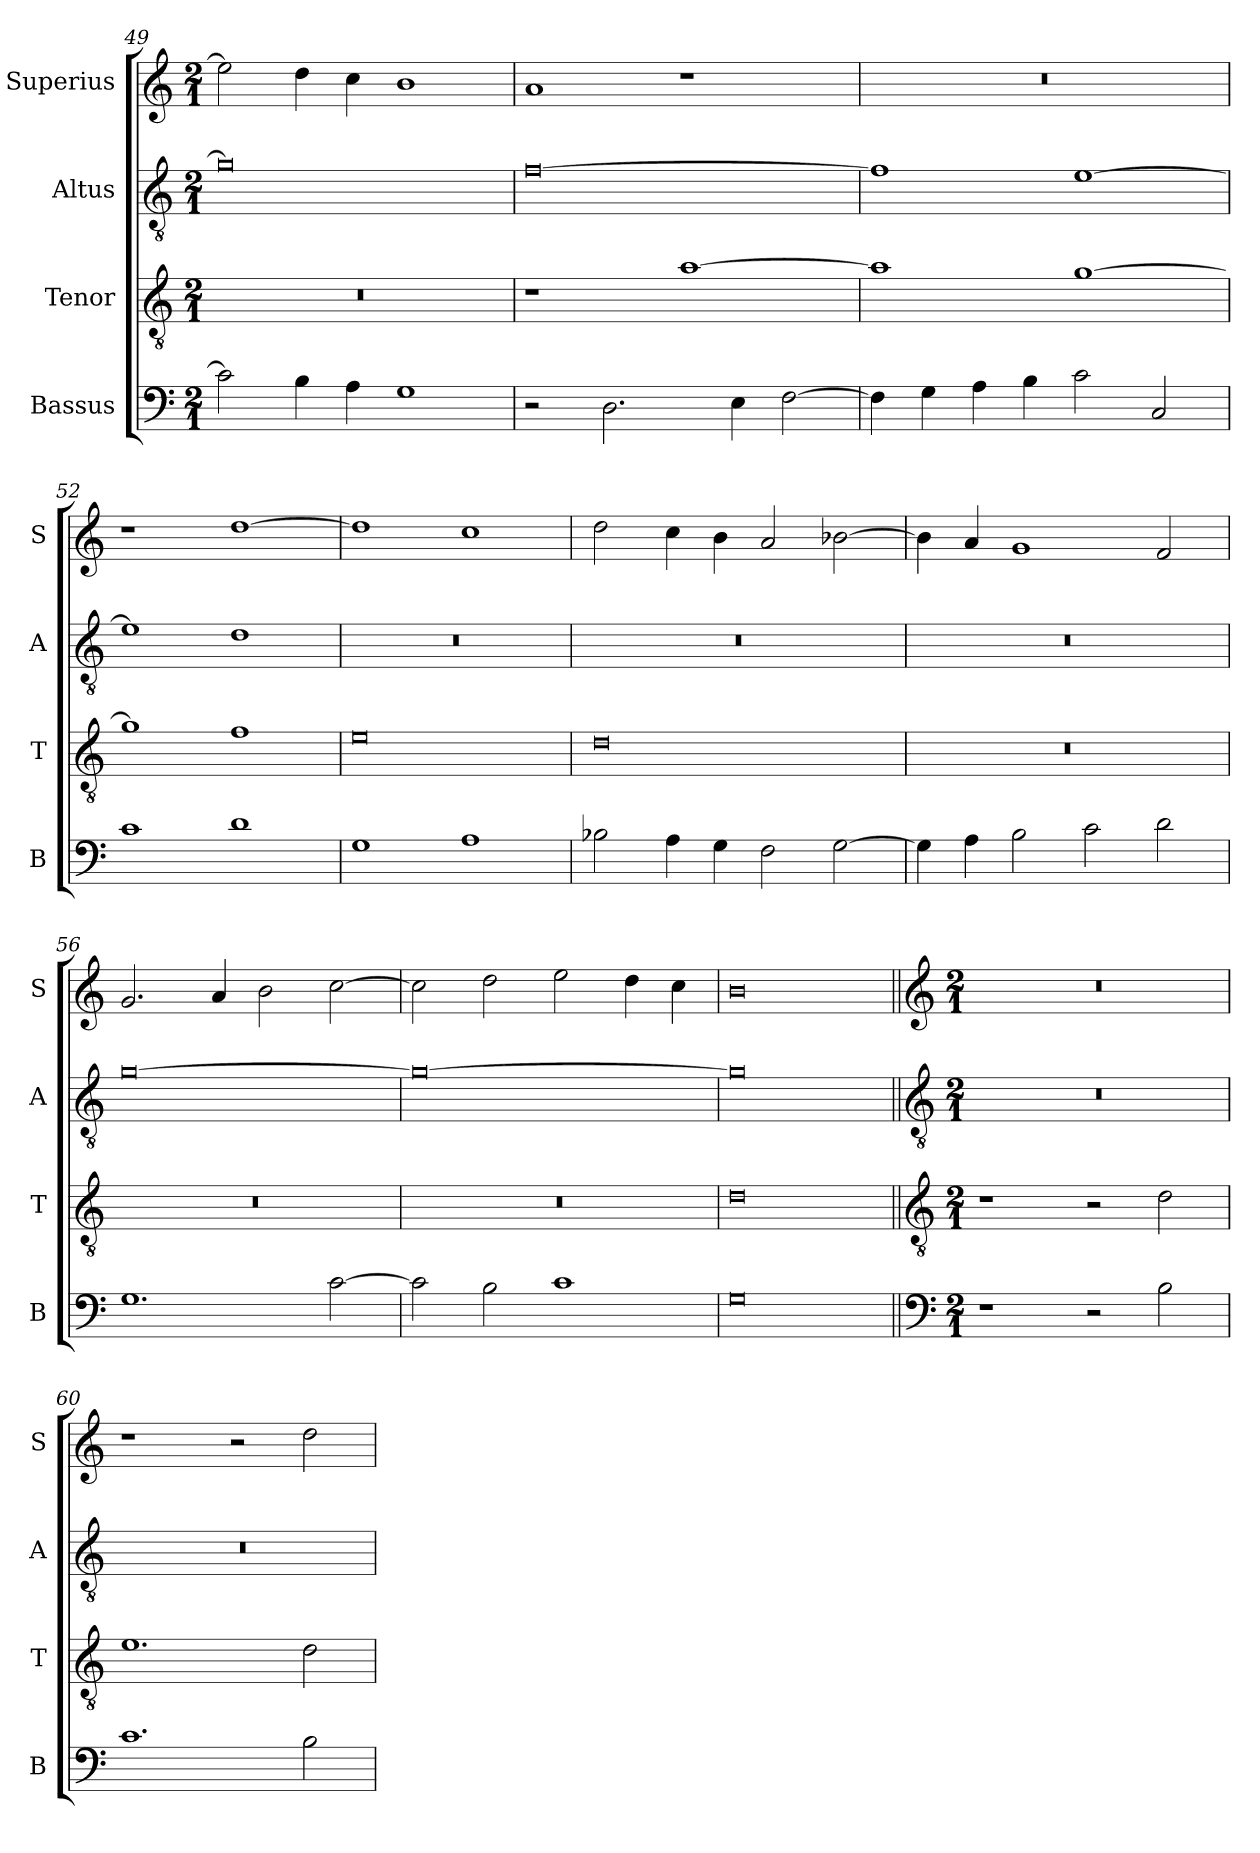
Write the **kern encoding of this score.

**kern	**kern	**kern	**kern
*part4	*part3	*part2	*part1
*staff4	*staff3	*staff2	*staff1
*I"Bassus	*I"Tenor	*I"Altus	*I"Superius
*I'B	*I'T	*I'A	*I'S
*clefF4	*clefGv2	*clefGv2	*clefG2
*k[]	*k[]	*k[]	*k[]
*M2/1	*M2/1	*M2/1	*M2/1
=49	=49	=49	=49
2c]	0r	0g]	2ee]
4B	.	.	4dd
4A	.	.	4cc
1G	.	.	1b
=50	=50	=50	=50
2r	1r	[0f	1a
2.D	.	.	.
.	[1a	.	1r
4E	.	.	.
[2F	.	.	.
=51	=51	=51	=51
4F]	1a]	1f]	0r
4G	.	.	.
4A	.	.	.
4B	.	.	.
2c	[1g	[1e	.
2C	.	.	.
=52	=52	=52	=52
1c	1g]	1e]	1r
1d	1f	1d	[1dd
=53	=53	=53	=53
1G	0e	0r	1dd]
1A	.	.	1cc
=54	=54	=54	=54
2B-X	0d	0r	2dd
4A	.	.	4cc
4G	.	.	4b
2F	.	.	2a
[2G	.	.	[2b-X
=55	=55	=55	=55
4G]	0r	0r	4b-]
4A	.	.	4a
2B	.	.	1g
2c	.	.	.
2d	.	.	2f
=56	=56	=56	=56
1.G	0r	[0g	2.g
.	.	.	4a
.	.	.	2b
[2c	.	.	[2cc
=57	=57	=57	=57
2c]	0r	0g_	2cc]
2B	.	.	2dd
1c	.	.	2ee
.	.	.	4dd
.	.	.	4cc
=58	=58	=58	=58
0G	0d	0g]	0b
!!LO:LB:g=z
=59||	=59||	=59||	=59||
*clefF4	*clefGv2	*clefGv2	*clefG2
*k[]	*k[]	*k[]	*k[]
*M2/1	*M2/1	*M2/1	*M2/1
1r	1r	0r	0r
2r	2r	.	.
2B	2d	.	.
=60	=60	=60	=60
1.c	1.e	0r	1r
.	.	.	2r
2B	2d	.	2dd
=	=	=	=
*-	*-	*-	*-
